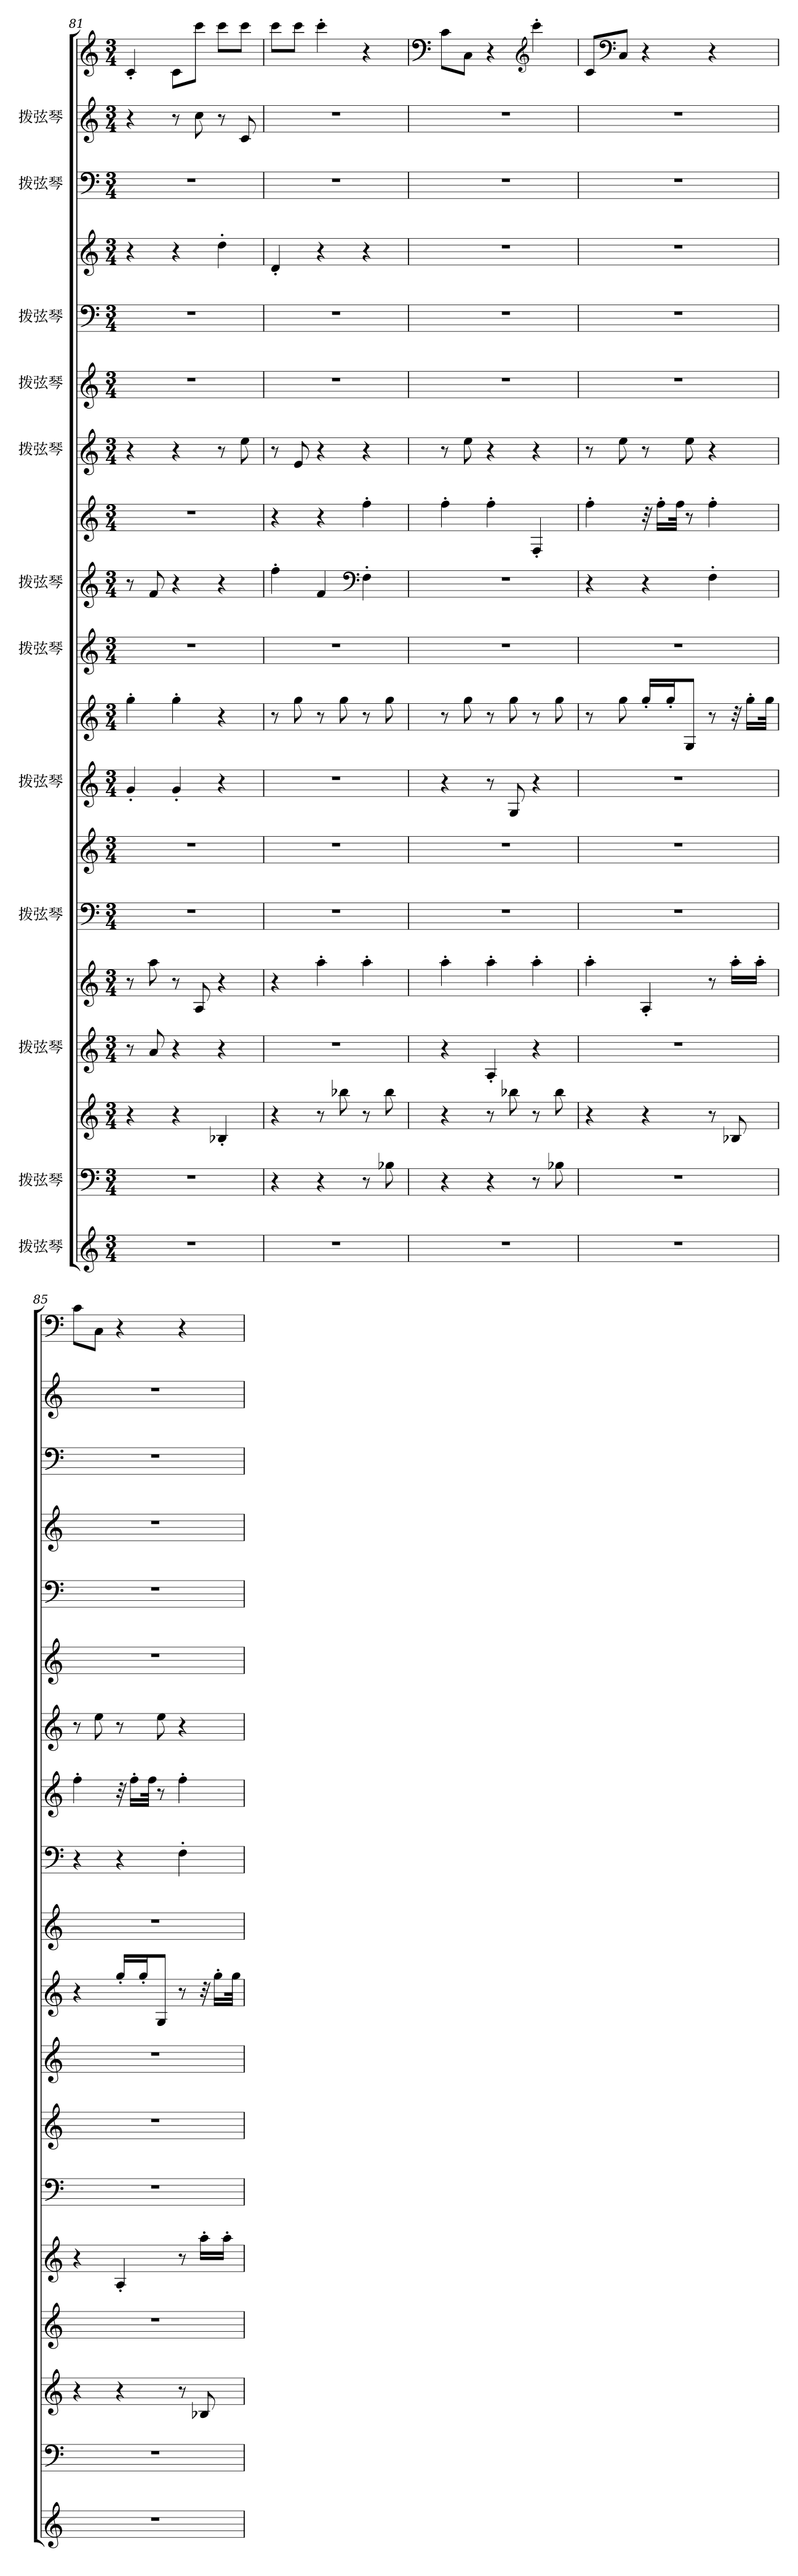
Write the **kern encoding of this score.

**kern	**kern	**kern	**kern	**kern	**kern	**kern	**kern	**kern	**kern	**kern	**kern	**kern	**kern	**kern	**kern	**kern	**kern	**kern
*part12	*part11	*part11	*part10	*part10	*part9	*part9	*part8	*part8	*part7	*part6	*part6	*part5	*part4	*part3	*part3	*part2	*part1	*part1
*staff19	*staff18	*staff17	*staff16	*staff15	*staff14	*staff13	*staff12	*staff11	*staff10	*staff9	*staff8	*staff7	*staff6	*staff5	*staff4	*staff3	*staff2	*staff1
*I"拨弦琴	*I"拨弦琴	*	*I"拨弦琴	*	*I"拨弦琴	*	*I"拨弦琴	*	*I"拨弦琴	*I"拨弦琴	*	*I"拨弦琴	*I"拨弦琴	*I"拨弦琴	*	*I"拨弦琴	*I"拨弦琴	*
*clefG2	*clefF4	*clefG2	*clefG2	*clefG2	*clefF4	*clefG2	*clefG2	*clefG2	*clefG2	*clefG2	*clefG2	*clefG2	*clefG2	*clefF4	*clefG2	*clefF4	*clefG2	*clefG2
*k[]	*k[]	*k[]	*k[]	*k[]	*k[]	*k[]	*k[]	*k[]	*k[]	*k[]	*k[]	*k[]	*k[]	*k[]	*k[]	*k[]	*k[]	*k[]
*M3/4	*M3/4	*M3/4	*M3/4	*M3/4	*M3/4	*M3/4	*M3/4	*M3/4	*M3/4	*M3/4	*M3/4	*M3/4	*M3/4	*M3/4	*M3/4	*M3/4	*M3/4	*M3/4
=81	=81	=81	=81	=81	=81	=81	=81	=81	=81	=81	=81	=81	=81	=81	=81	=81	=81	=81
2.r	2.r	4r	8r	8r	2.r	2.r	4g'/	4gg'\	2.r	8r	2.r	4r	2.r	2.r	4r	2.r	4r	4c'/
.	.	.	8a/	8aa\	.	.	.	.	.	8f/	.	.	.	.	.	.	.	.
.	.	4r	4r	8r	.	.	4g'/	4gg'\	.	4r	.	4r	.	.	4r	.	8r	8c\L
.	.	.	.	8A/	.	.	.	.	.	.	.	.	.	.	.	.	8cc\	8ccc\J
.	.	4B-X'/	4r	4r	.	.	4r	4r	.	4r	.	8r	.	.	4dd'\	.	8r	8ccc\L
.	.	.	.	.	.	.	.	.	.	.	.	8ee\	.	.	.	.	8c/	8ccc\J
!!LO:PB:g=z
=82	=82	=82	=82	=82	=82	=82	=82	=82	=82	=82	=82	=82	=82	=82	=82	=82	=82	=82
2.r	4r	4r	2.r	4r	2.r	2.r	2.r	8r	2.r	4ff'\	4r	8r	2.r	2.r	4d'/	2.r	2.r	8ccc\L
.	.	.	.	.	.	.	.	8gg\	.	.	.	8e/	.	.	.	.	.	8ccc\J
.	4r	8r	.	4aa'\	.	.	.	8r	.	4f/	4r	4r	.	.	4r	.	.	4ccc'\
.	.	8bb-X\	.	.	.	.	.	8gg\	.	.	.	.	.	.	.	.	.	.
*	*	*	*	*	*	*	*	*	*	*clefF4	*	*	*	*	*	*	*	*
.	8r	8r	.	4aa'\	.	.	.	8r	.	4F'\	4ff'\	4r	.	.	4r	.	.	4r
.	8B-X\	8bb-\	.	.	.	.	.	8gg\	.	.	.	.	.	.	.	.	.	.
=83	=83	=83	=83	=83	=83	=83	=83	=83	=83	=83	=83	=83	=83	=83	=83	=83	=83	=83
*	*	*	*	*	*	*	*	*	*	*	*	*	*	*	*	*	*	*clefF4
2.r	4r	4r	4r	4aa'\	2.r	2.r	4r	8r	2.r	2.r	4ff'\	8r	2.r	2.r	2.r	2.r	2.r	8c\L
.	.	.	.	.	.	.	.	8gg\	.	.	.	8ee\	.	.	.	.	.	8C\J
.	4r	8r	4A'/	4aa'\	.	.	8r	8r	.	.	4ff'\	4r	.	.	.	.	.	4r
.	.	8bb-X\	.	.	.	.	8G/	8gg\	.	.	.	.	.	.	.	.	.	.
*	*	*	*	*	*	*	*	*	*	*	*	*	*	*	*	*	*	*clefG2
.	8r	8r	4r	4aa'\	.	.	4r	8r	.	.	4F'/	4r	.	.	.	.	.	4ccc'\
.	8B-X\	8bb-\	.	.	.	.	.	8gg\	.	.	.	.	.	.	.	.	.	.
=84	=84	=84	=84	=84	=84	=84	=84	=84	=84	=84	=84	=84	=84	=84	=84	=84	=84	=84
2.r	2.r	4r	2.r	4aa'\	2.r	2.r	2.r	8r	2.r	4r	4ff'\	8r	2.r	2.r	2.r	2.r	2.r	8c/L
*	*	*	*	*	*	*	*	*	*	*	*	*	*	*	*	*	*	*clefF4
.	.	.	.	.	.	.	.	8gg\	.	.	.	8ee\	.	.	.	.	.	8C/J
.	.	4r	.	4A'/	.	.	.	16gg'/LL	.	4r	32r	8r	.	.	.	.	.	4r
.	.	.	.	.	.	.	.	.	.	.	16ff'\LL	.	.	.	.	.	.	.
.	.	.	.	.	.	.	.	16gg'/J	.	.	.	.	.	.	.	.	.	.
.	.	.	.	.	.	.	.	.	.	.	32ff\JJk	.	.	.	.	.	.	.
.	.	.	.	.	.	.	.	8G/J	.	.	8r	8ee\	.	.	.	.	.	.
.	.	8r	.	8r	.	.	.	8r	.	4F'\	4ff'\	4r	.	.	.	.	.	4r
.	.	8B-X/	.	16aa'\LL	.	.	.	32r	.	.	.	.	.	.	.	.	.	.
.	.	.	.	.	.	.	.	16gg'\LL	.	.	.	.	.	.	.	.	.	.
.	.	.	.	16aa'\JJ	.	.	.	.	.	.	.	.	.	.	.	.	.	.
.	.	.	.	.	.	.	.	32gg\JJk	.	.	.	.	.	.	.	.	.	.
=85	=85	=85	=85	=85	=85	=85	=85	=85	=85	=85	=85	=85	=85	=85	=85	=85	=85	=85
2.r	2.r	4r	2.r	4r	2.r	2.r	2.r	4r	2.r	4r	4ff'\	8r	2.r	2.r	2.r	2.r	2.r	8c\L
.	.	.	.	.	.	.	.	.	.	.	.	8ee\	.	.	.	.	.	8C\J
.	.	4r	.	4A'/	.	.	.	16gg'/LL	.	4r	32r	8r	.	.	.	.	.	4r
.	.	.	.	.	.	.	.	.	.	.	16ff'\LL	.	.	.	.	.	.	.
.	.	.	.	.	.	.	.	16gg'/J	.	.	.	.	.	.	.	.	.	.
.	.	.	.	.	.	.	.	.	.	.	32ff\JJk	.	.	.	.	.	.	.
.	.	.	.	.	.	.	.	8G/J	.	.	8r	8ee\	.	.	.	.	.	.
.	.	8r	.	8r	.	.	.	8r	.	4F'\	4ff'\	4r	.	.	.	.	.	4r
.	.	8B-X/	.	16aa'\LL	.	.	.	32r	.	.	.	.	.	.	.	.	.	.
.	.	.	.	.	.	.	.	16gg'\LL	.	.	.	.	.	.	.	.	.	.
.	.	.	.	16aa'\JJ	.	.	.	.	.	.	.	.	.	.	.	.	.	.
.	.	.	.	.	.	.	.	32gg\JJk	.	.	.	.	.	.	.	.	.	.
=	=	=	=	=	=	=	=	=	=	=	=	=	=	=	=	=	=	=
*-	*-	*-	*-	*-	*-	*-	*-	*-	*-	*-	*-	*-	*-	*-	*-	*-	*-	*-
